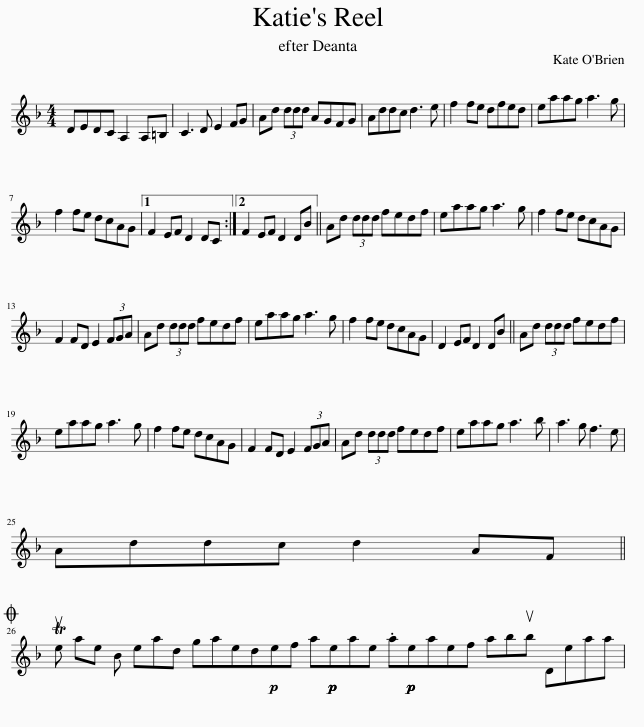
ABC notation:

X:1
L:1/8
M:4/4
I:linebreak $
K:Dmin
V:1 treble
V:1
 DEDC A,2 A,=B, | C3 D E2 FG | Ad (3ddd AGFG | Addc d3 e | f2 fe dfed | %5
 eaag a3 g |$ f2 fe dcAG |1 F2 EF D2 DC :|2 F2 EF D2 DB || Ad (3ddd fedf | %10
 eaag a3 g | f2 fe dcAG |$ F2 FD E2 (3FGA | Ad (3ddd fedf | eaag a3 g | %15
 f2 fe dcAG | D2 EF D2 DB || Ad (3ddd fedf |$ eaag a3 g | f2 fe dcAG | %20
 F2 FD E2 (3FGA | Ad (3ddd fedf | eaag a3 b | a3 g f3 e |$ Addc d2 AF ||$ %25
O Tue ae B ead gaed!p!ef a!p!!p!eae .a!p!!p!eaef abub Deaa | %26
